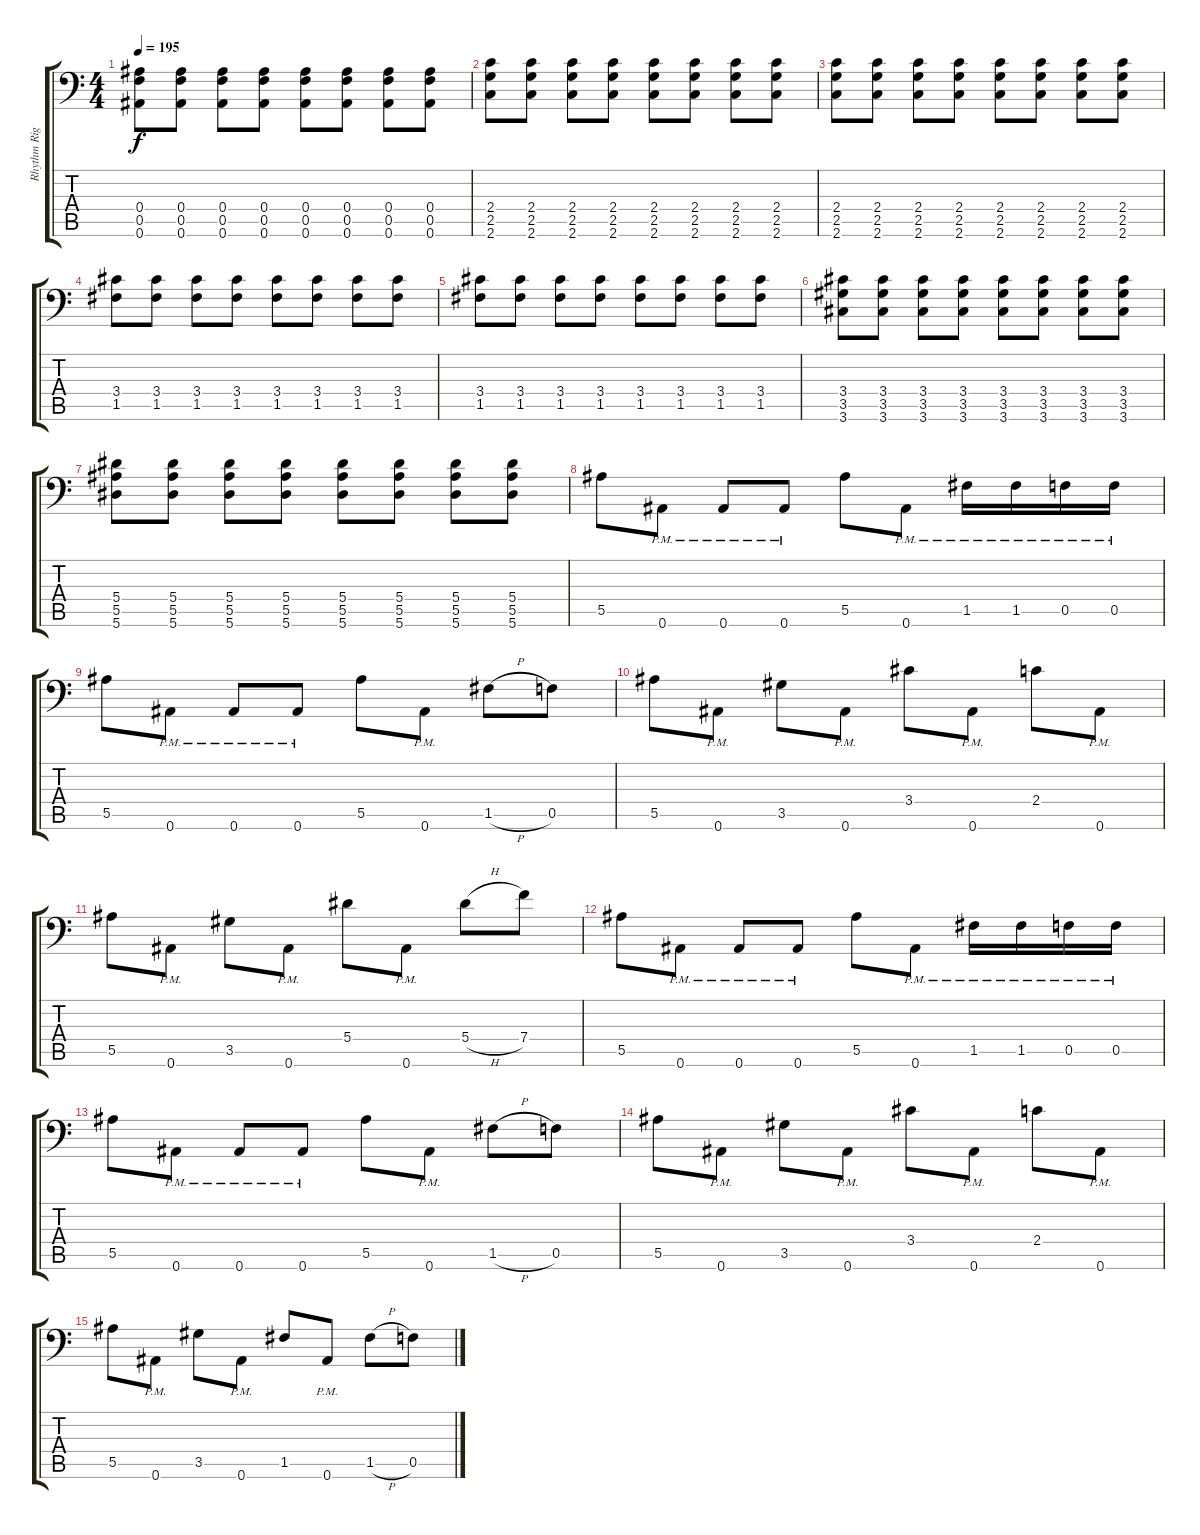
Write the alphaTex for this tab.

\track ("Rhythm Right" "Rhythm Rig") {instrument distortionguitar}
\staff {score tabs}
\tuning (C4 G3 Eb3 Bb2 F2 Bb1) {hide}
\ts (4 4)
\tempo 195
\clef f4
\ks c
(0.4 0.5 0.6).8{dy f} (0.4 0.5 0.6).8 (0.4 0.5 0.6).8 (0.4 0.5 0.6).8 (0.4 0.5 0.6).8 (0.4 0.5 0.6).8 (0.4 0.5 0.6).8 (0.4 0.5 0.6).8 |
(2.4 2.5 2.6).8 (2.4 2.5 2.6).8 (2.4 2.5 2.6).8 (2.4 2.5 2.6).8 (2.4 2.5 2.6).8 (2.4 2.5 2.6).8 (2.4 2.5 2.6).8 (2.4 2.5 2.6).8 |
(2.4 2.5 2.6).8 (2.4 2.5 2.6).8 (2.4 2.5 2.6).8 (2.4 2.5 2.6).8 (2.4 2.5 2.6).8 (2.4 2.5 2.6).8 (2.4 2.5 2.6).8 (2.4 2.5 2.6).8 |
(3.4 1.5).8 (3.4 1.5).8 (3.4 1.5).8 (3.4 1.5).8 (3.4 1.5).8 (3.4 1.5).8 (3.4 1.5).8 (3.4 1.5).8 |
(3.4 1.5).8 (3.4 1.5).8 (3.4 1.5).8 (3.4 1.5).8 (3.4 1.5).8 (3.4 1.5).8 (3.4 1.5).8 (3.4 1.5).8 |
(3.4 3.5 3.6).8 (3.4 3.5 3.6).8 (3.4 3.5 3.6).8 (3.4 3.5 3.6).8 (3.4 3.5 3.6).8 (3.4 3.5 3.6).8 (3.4 3.5 3.6).8 (3.4 3.5 3.6).8 |
(5.4 5.5 5.6).8 (5.4 5.5 5.6).8 (5.4 5.5 5.6).8 (5.4 5.5 5.6).8 (5.4 5.5 5.6).8 (5.4 5.5 5.6).8 (5.4 5.5 5.6).8 (5.4 5.5 5.6).8 |
5.5.8 0.6{pm}.8 0.6{pm}.8 0.6{pm}.8 5.5.8 0.6{pm}.8 1.5{pm}.16 1.5{pm}.16 0.5{pm}.16 0.5{pm}.16 |
5.5.8 0.6{pm}.8 0.6{pm}.8 0.6{pm}.8 5.5.8 0.6{pm}.8 1.5{h}.8 0.5.8 |
5.5.8 0.6{pm}.8 3.5.8 0.6{pm}.8 3.4.8 0.6{pm}.8 2.4.8 0.6{pm}.8 |
5.5.8 0.6{pm}.8 3.5.8 0.6{pm}.8 5.4.8 0.6{pm}.8 5.4{h}.8 7.4.8 |
5.5.8 0.6{pm}.8 0.6{pm}.8 0.6{pm}.8 5.5.8 0.6{pm}.8 1.5{pm}.16 1.5{pm}.16 0.5{pm}.16 0.5{pm}.16 |
5.5.8 0.6{pm}.8 0.6{pm}.8 0.6{pm}.8 5.5.8 0.6{pm}.8 1.5{h}.8 0.5.8 |
5.5.8 0.6{pm}.8 3.5.8 0.6{pm}.8 3.4.8 0.6{pm}.8 2.4.8 0.6{pm}.8 |
5.5.8 0.6{pm}.8 3.5.8 0.6{pm}.8 1.5.8 0.6{pm}.8 1.5{h}.8 0.5.8
